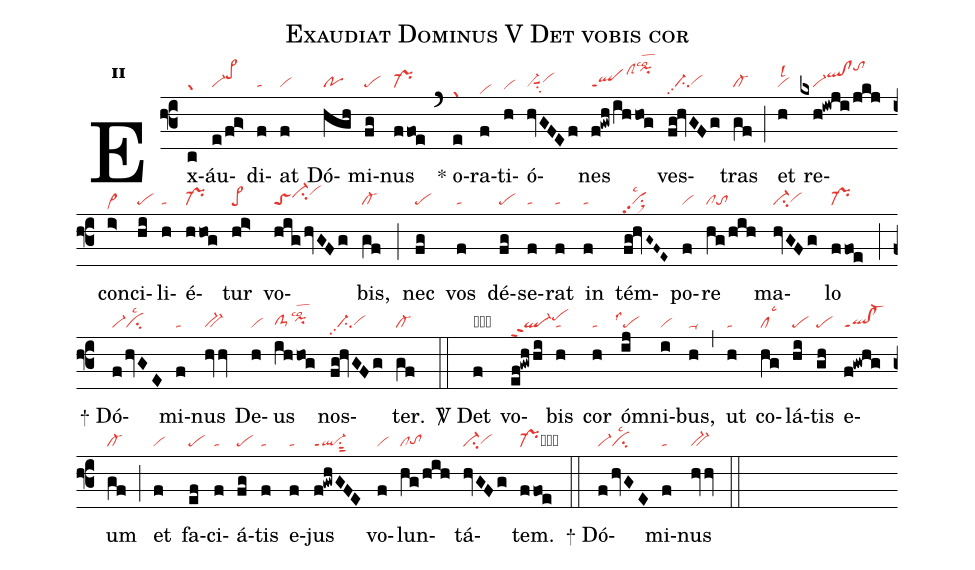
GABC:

name:Exaudiat Dominus V Det vobis cor;
office-part:re;
mode:2;
nabc-lines:1;
%%
initial-style: 1;
name:Exaudiat Dominus;
mode: 2;
office-part: Responsorium;
annotation: Resp.;
annotation: ii;
nabc-lines:1;
%%
(f3) Ex(c|gr)áu(e/fg>|vi-pe>hj)di(f|ta)at(f|vi) Dó(hgh|po)mi(fg|pe)nus(ffoe|pr-) (`) <sp>*</sp> o(e|grhc)ra(f|vihc)ti(h|vihe)ó(hvGFEf|vi-suu1su2vihh)nes(f!gwh/ihhog|qlppt1clShkpihllsco2) ves(fg!hvGFg|//ci-pp2vihg)tras(gf|cl-) (;) et(h|vilsl2) re(kxh!iwji/jkj|////vi-qlhj!clhjtohm)con(i>|vi>hd)ci(hi|pe)li(h|ta)é(hhog|pr-)tur(hi>|pe>) vo(highvGFg|toSci-hivihj)bis,(gf|cl-) (;) nec(fg|pe) vos(f|ta) dé(fg|pe)se(f|ta)rat(f|ta) in(f|ta) tém(fg!hvG~F~E~|ci>pp2lsc2)po(f|vi)re(hg/hih|clto) ma(hvGFg|ci-vihg)lo(ffoe|pr-) (;)

<sp>+</sp> Dó(f/hvGE|vi-cilsc2)mi(f|ta)nus(hvv|bv-) De(h|vi)us(ihhog|clS-hgpihhlsco2) nos(fg!hvGFg|//ci-pp2vihg)ter.(gf|cl-) (::)

<sp>V/</sp> Det(f|obvi) vo(ef!gwhhi|ql-ppt2pehi)bis(h|ta) cor(h|ta) óm(ij|``pelss1)ni(i|vi)bus,(h|ta-) (,) ut(h|ta) co(hg|cllsc3)lá(hi|pe)tis(gh|pe) e(f!gwhg|ql!cl-ppt1)um(gf|cl-) (;) et(f|vi) fa(ef|pe)ci(f|ta)á(fg|pe)tis(f|ta) e(f|ta)jus(f!gwhGFE|ql-su1sut2ppt1) vo(f|vi)lun(hg/hih|cltohg)tá(hvGFg|ci-vihg)tem.(ffoe|pr-cb) (::)
<sp>+</sp> Dó(f/hvGE|vi-cilsc2)mi(f|ta)nus(hvv|bv-) (::)
